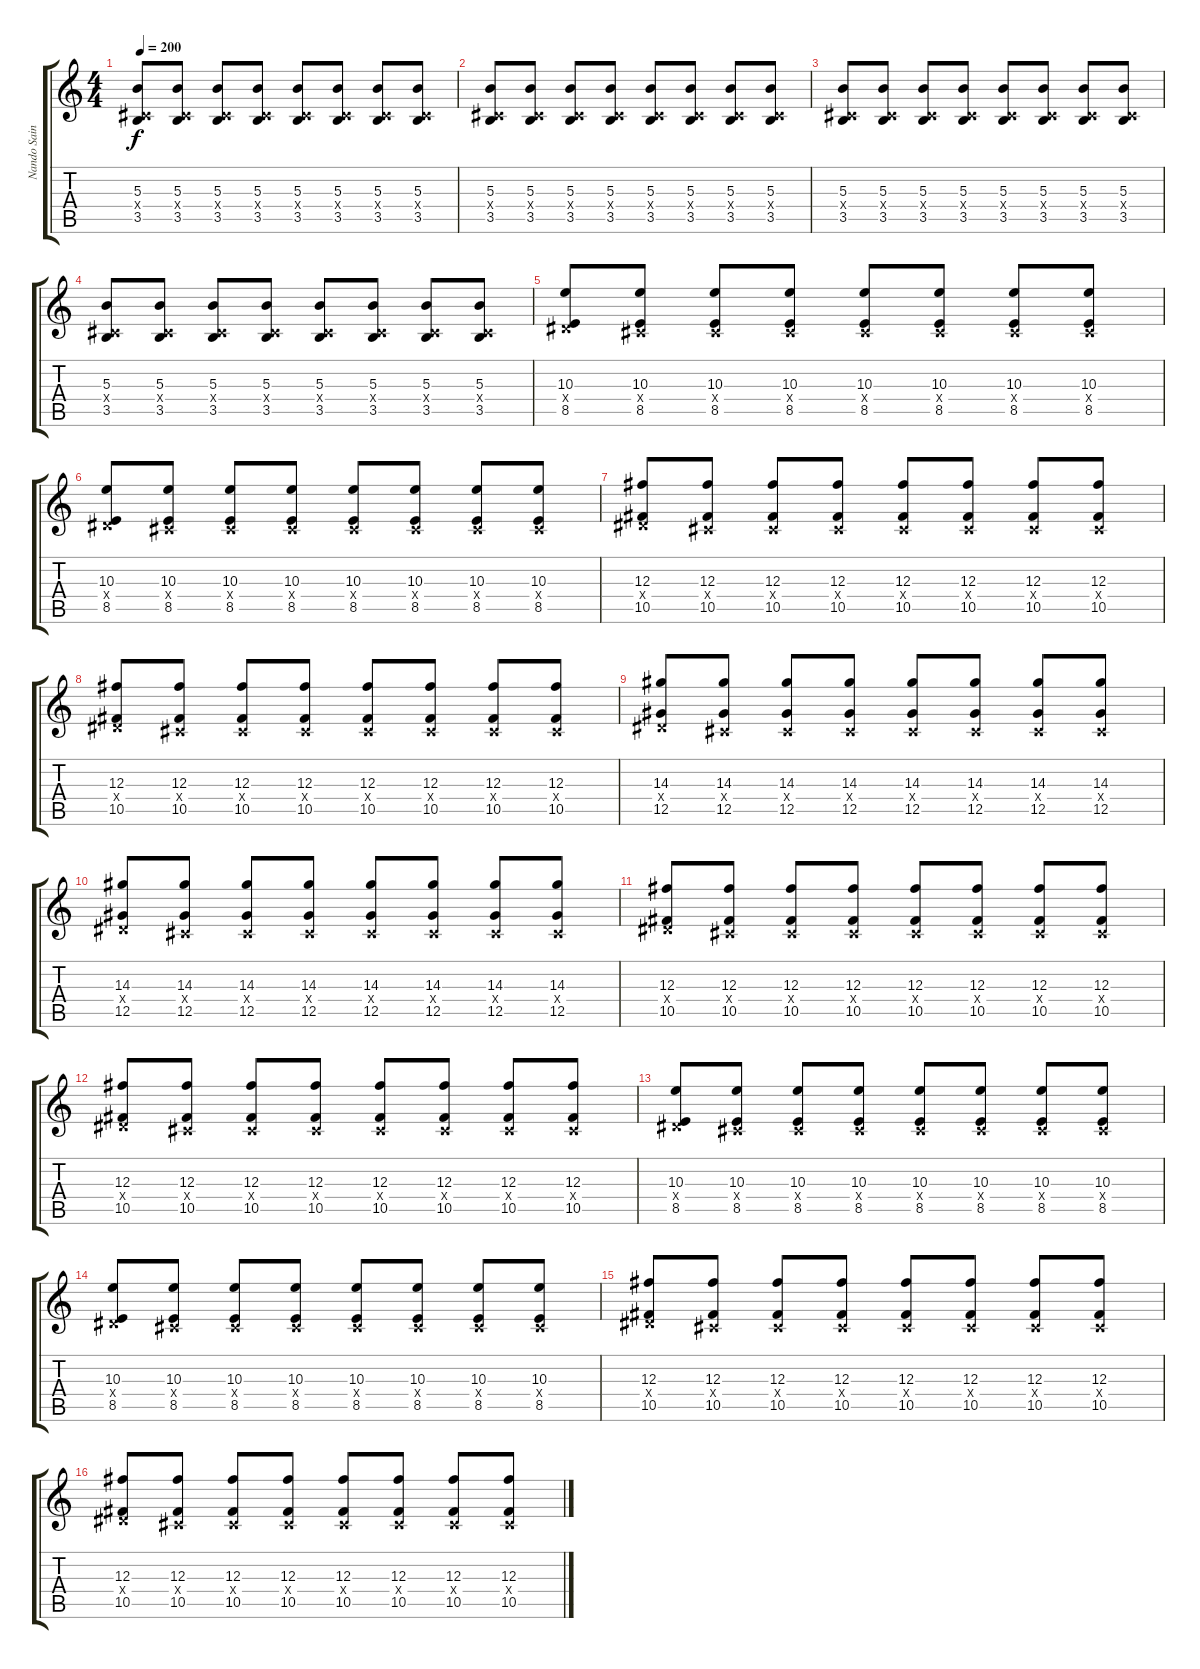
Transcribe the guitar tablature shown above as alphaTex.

\track ("Nando Sainz (Rellenos)" "Nando Sain") {instrument electricguitarmuted}
\staff {score tabs}
\tuning (Eb4 Bb3 Gb3 Db3 Ab2 Eb2) {hide}
\ts (4 4)
\tempo 200
\clef g2
\ks c
(5.3 0.4{x} 3.5).8{dy f} (5.3 0.4{x} 3.5).8 (5.3 0.4{x} 3.5).8 (5.3 0.4{x} 3.5).8 (5.3 0.4{x} 3.5).8 (5.3 0.4{x} 3.5).8 (5.3 0.4{x} 3.5).8 (5.3 0.4{x} 3.5).8 |
(5.3 0.4{x} 3.5).8 (5.3 0.4{x} 3.5).8 (5.3 0.4{x} 3.5).8 (5.3 0.4{x} 3.5).8 (5.3 0.4{x} 3.5).8 (5.3 0.4{x} 3.5).8 (5.3 0.4{x} 3.5).8 (5.3 0.4{x} 3.5).8 |
(5.3 0.4{x} 3.5).8 (5.3 0.4{x} 3.5).8 (5.3 0.4{x} 3.5).8 (5.3 0.4{x} 3.5).8 (5.3 0.4{x} 3.5).8 (5.3 0.4{x} 3.5).8 (5.3 0.4{x} 3.5).8 (5.3 0.4{x} 3.5).8 |
(5.3 0.4{x} 3.5).8 (5.3 0.4{x} 3.5).8 (5.3 0.4{x} 3.5).8 (5.3 0.4{x} 3.5).8 (5.3 0.4{x} 3.5).8 (5.3 0.4{x} 3.5).8 (5.3 0.4{x} 3.5).8 (5.3 0.4{x} 3.5).8 |
(10.3 2.4{x} 8.5).8 (10.3 0.4{x} 8.5).8 (10.3 0.4{x} 8.5).8 (10.3 0.4{x} 8.5).8 (10.3 0.4{x} 8.5).8 (10.3 0.4{x} 8.5).8 (10.3 0.4{x} 8.5).8 (10.3 0.4{x} 8.5).8 |
(10.3 2.4{x} 8.5).8 (10.3 0.4{x} 8.5).8 (10.3 0.4{x} 8.5).8 (10.3 0.4{x} 8.5).8 (10.3 0.4{x} 8.5).8 (10.3 0.4{x} 8.5).8 (10.3 0.4{x} 8.5).8 (10.3 0.4{x} 8.5).8 |
(12.3 2.4{x} 10.5).8 (12.3 0.4{x} 10.5).8 (12.3 0.4{x} 10.5).8 (12.3 0.4{x} 10.5).8 (12.3 0.4{x} 10.5).8 (12.3 0.4{x} 10.5).8 (12.3 0.4{x} 10.5).8 (12.3 0.4{x} 10.5).8 |
(12.3 2.4{x} 10.5).8 (12.3 0.4{x} 10.5).8 (12.3 0.4{x} 10.5).8 (12.3 0.4{x} 10.5).8 (12.3 0.4{x} 10.5).8 (12.3 0.4{x} 10.5).8 (12.3 0.4{x} 10.5).8 (12.3 0.4{x} 10.5).8 |
(14.3 2.4{x} 12.5).8 (14.3 0.4{x} 12.5).8 (14.3 0.4{x} 12.5).8 (14.3 0.4{x} 12.5).8 (14.3 0.4{x} 12.5).8 (14.3 0.4{x} 12.5).8 (14.3 0.4{x} 12.5).8 (14.3 0.4{x} 12.5).8 |
(14.3 2.4{x} 12.5).8 (14.3 0.4{x} 12.5).8 (14.3 0.4{x} 12.5).8 (14.3 0.4{x} 12.5).8 (14.3 0.4{x} 12.5).8 (14.3 0.4{x} 12.5).8 (14.3 0.4{x} 12.5).8 (14.3 0.4{x} 12.5).8 |
(12.3 2.4{x} 10.5).8 (12.3 0.4{x} 10.5).8 (12.3 0.4{x} 10.5).8 (12.3 0.4{x} 10.5).8 (12.3 0.4{x} 10.5).8 (12.3 0.4{x} 10.5).8 (12.3 0.4{x} 10.5).8 (12.3 0.4{x} 10.5).8 |
(12.3 2.4{x} 10.5).8 (12.3 0.4{x} 10.5).8 (12.3 0.4{x} 10.5).8 (12.3 0.4{x} 10.5).8 (12.3 0.4{x} 10.5).8 (12.3 0.4{x} 10.5).8 (12.3 0.4{x} 10.5).8 (12.3 0.4{x} 10.5).8 |
(10.3 2.4{x} 8.5).8 (10.3 0.4{x} 8.5).8 (10.3 0.4{x} 8.5).8 (10.3 0.4{x} 8.5).8 (10.3 0.4{x} 8.5).8 (10.3 0.4{x} 8.5).8 (10.3 0.4{x} 8.5).8 (10.3 0.4{x} 8.5).8 |
(10.3 2.4{x} 8.5).8 (10.3 0.4{x} 8.5).8 (10.3 0.4{x} 8.5).8 (10.3 0.4{x} 8.5).8 (10.3 0.4{x} 8.5).8 (10.3 0.4{x} 8.5).8 (10.3 0.4{x} 8.5).8 (10.3 0.4{x} 8.5).8 |
(12.3 2.4{x} 10.5).8 (12.3 0.4{x} 10.5).8 (12.3 0.4{x} 10.5).8 (12.3 0.4{x} 10.5).8 (12.3 0.4{x} 10.5).8 (12.3 0.4{x} 10.5).8 (12.3 0.4{x} 10.5).8 (12.3 0.4{x} 10.5).8 |
(12.3 2.4{x} 10.5).8 (12.3 0.4{x} 10.5).8 (12.3 0.4{x} 10.5).8 (12.3 0.4{x} 10.5).8 (12.3 0.4{x} 10.5).8 (12.3 0.4{x} 10.5).8 (12.3 0.4{x} 10.5).8 (12.3 0.4{x} 10.5).8
